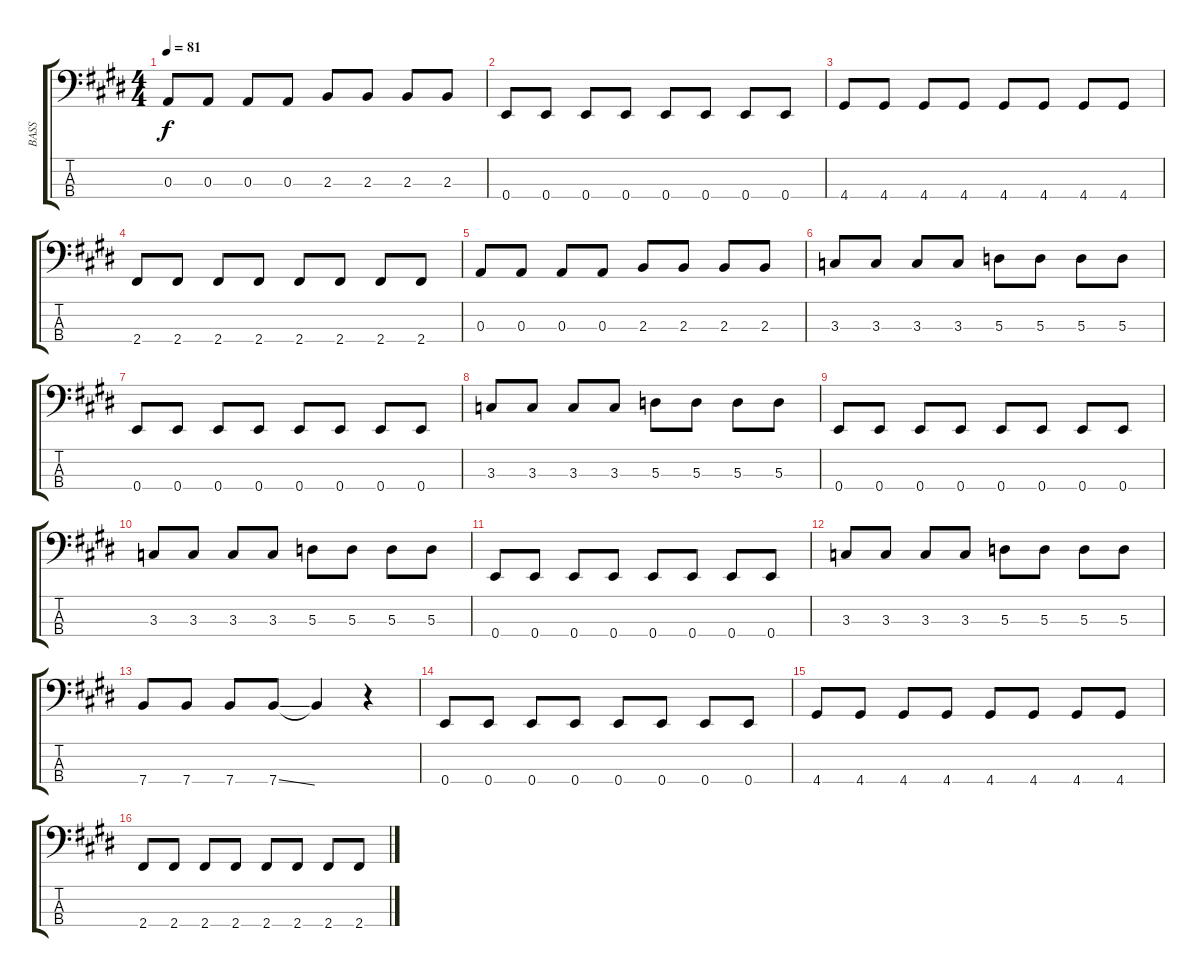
\track ("BASS" "BASS") {instrument electricbassfinger}
\staff {score tabs}
\tuning (G2 D2 A1 E1) {hide}
\ts (4 4)
\tempo 81
\clef f4
\ks e
0.3.8{dy f} 0.3.8 0.3.8 0.3.8 2.3.8 2.3.8 2.3.8 2.3.8 |
0.4.8 0.4.8 0.4.8 0.4.8 0.4.8 0.4.8 0.4.8 0.4.8 |
4.4.8 4.4.8 4.4.8 4.4.8 4.4.8 4.4.8 4.4.8 4.4.8 |
2.4.8 2.4.8 2.4.8 2.4.8 2.4.8 2.4.8 2.4.8 2.4.8 |
0.3.8 0.3.8 0.3.8 0.3.8 2.3.8 2.3.8 2.3.8 2.3.8 |
3.3.8 3.3.8 3.3.8 3.3.8 5.3.8 5.3.8 5.3.8 5.3.8 |
0.4.8 0.4.8 0.4.8 0.4.8 0.4.8 0.4.8 0.4.8 0.4.8 |
3.3.8 3.3.8 3.3.8 3.3.8 5.3.8 5.3.8 5.3.8 5.3.8 |
0.4.8 0.4.8 0.4.8 0.4.8 0.4.8 0.4.8 0.4.8 0.4.8 |
3.3.8 3.3.8 3.3.8 3.3.8 5.3.8 5.3.8 5.3.8 5.3.8 |
0.4.8 0.4.8 0.4.8 0.4.8 0.4.8 0.4.8 0.4.8 0.4.8 |
3.3.8 3.3.8 3.3.8 3.3.8 5.3.8 5.3.8 5.3.8 5.3.8 |
7.4.8 7.4.8 7.4.8 7.4{ss}.8 7.4{t}.4 r.4 |
0.4.8 0.4.8 0.4.8 0.4.8 0.4.8 0.4.8 0.4.8 0.4.8 |
4.4.8 4.4.8 4.4.8 4.4.8 4.4.8 4.4.8 4.4.8 4.4.8 |
2.4.8 2.4.8 2.4.8 2.4.8 2.4.8 2.4.8 2.4.8 2.4.8
